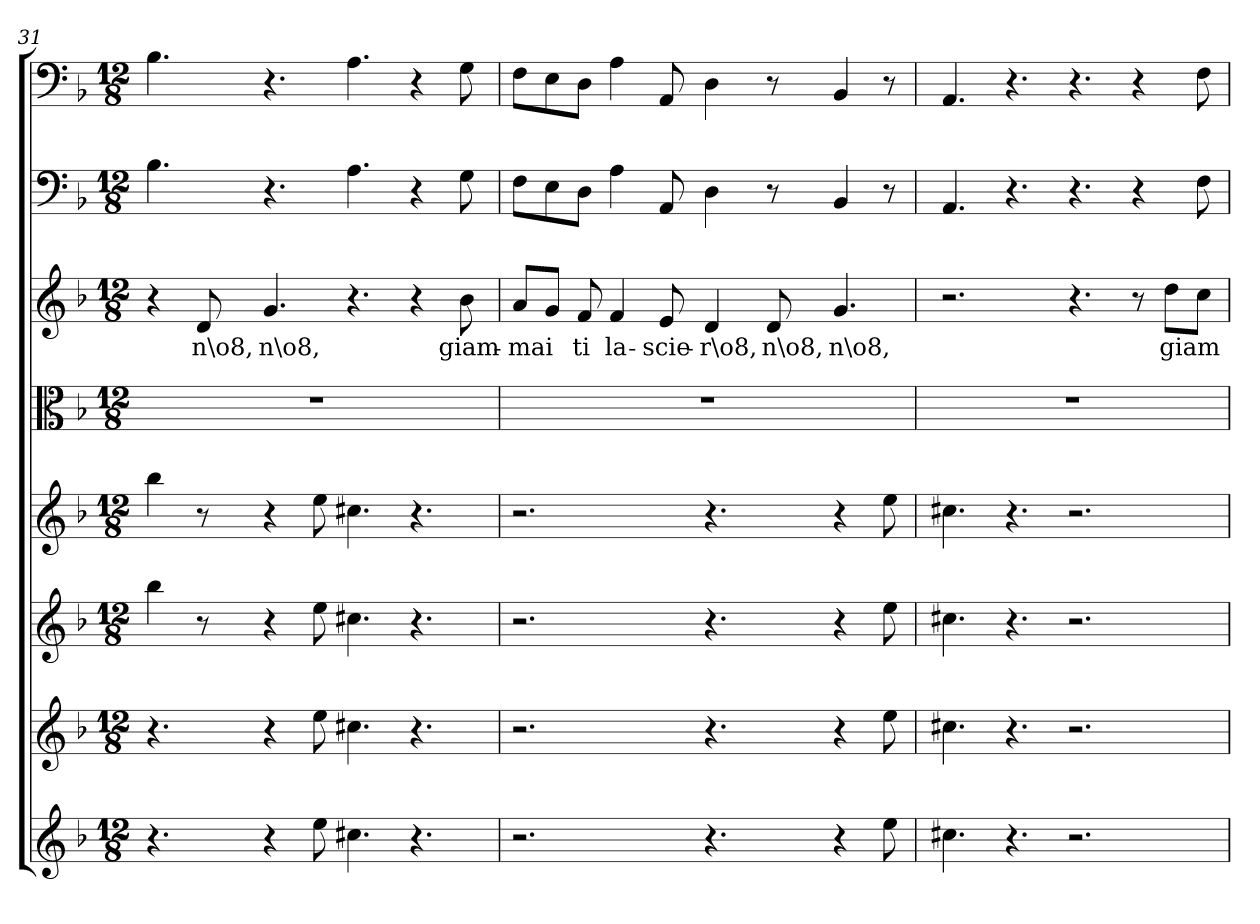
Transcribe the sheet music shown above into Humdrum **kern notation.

**kern	**kern	**kern	**kern	**kern	**kern	**text	**kern	**kern
*part8	*part7	*part6	*part5	*part4	*part3	*part3	*part2	*part1
*staff8	*staff7	*staff6	*staff5	*staff4	*staff3	*staff3	*staff2	*staff1
*clefG2	*clefG2	*clefG2	*clefG2	*clefC3	*clefG2	*	*clefF4	*clefF4
*k[b-]	*k[b-]	*k[b-]	*k[b-]	*k[b-]	*k[b-]	*	*k[b-]	*k[b-]
*d:	*d:	*d:	*d:	*d:	*d:	*	*d:	*d:
*M12/8	*M12/8	*M12/8	*M12/8	*M12/8	*M12/8	*	*M12/8	*M12/8
=31	=31	=31	=31	=31	=31	=31	=31	=31
4.r	4.r	4bb-\	4bb-\	1.r	4r	.	4.B-\	4.B-\
.	.	8r	8r	.	8d/	n\o8,	.	.
4r	4r	4r	4r	.	4.g/	n\o8,	4.r	4.r
8ee\	8ee\	8ee\	8ee\	.	.	.	.	.
4.cc#X\	4.cc#X\	4.cc#X\	4.cc#X\	.	4.r	.	4.A\	4.A\
4.r	4.r	4.r	4.r	.	4r	.	4r	4r
.	.	.	.	.	8b-\	giam-	8G\	8G\
=32	=32	=32	=32	=32	=32	=32	=32	=32
2.r	2.r	2.r	2.r	1.r	8a/L	-mai	8F\L	8F\L
.	.	.	.	.	8g/J	.	8E\	8E\
.	.	.	.	.	8f/	ti	8D\J	8D\J
.	.	.	.	.	4f/	la-	4A\	4A\
.	.	.	.	.	8e/	-scie-	8AA/	8AA/
4.r	4.r	4.r	4.r	.	4d/	-r\o8,	4D\	4D\
.	.	.	.	.	8d/	n\o8,	8r	8r
4r	4r	4r	4r	.	4.g/	n\o8,	4BB-/	4BB-/
8ee\	8ee\	8ee\	8ee\	.	.	.	8r	8r
=33	=33	=33	=33	=33	=33	=33	=33	=33
4.cc#X\	4.cc#X\	4.cc#X\	4.cc#X\	1.r	2.r	.	4.AA/	4.AA/
4.r	4.r	4.r	4.r	.	.	.	4.r	4.r
2.r	2.r	2.r	2.r	.	4.r	.	4.r	4.r
.	.	.	.	.	8r	.	4r	4r
.	.	.	.	.	8dd\L	giam-	.	.
.	.	.	.	.	8cc\J	.	8F\	8F\
=	=	=	=	=	=	=	=	=
*-	*-	*-	*-	*-	*-	*-	*-	*-
